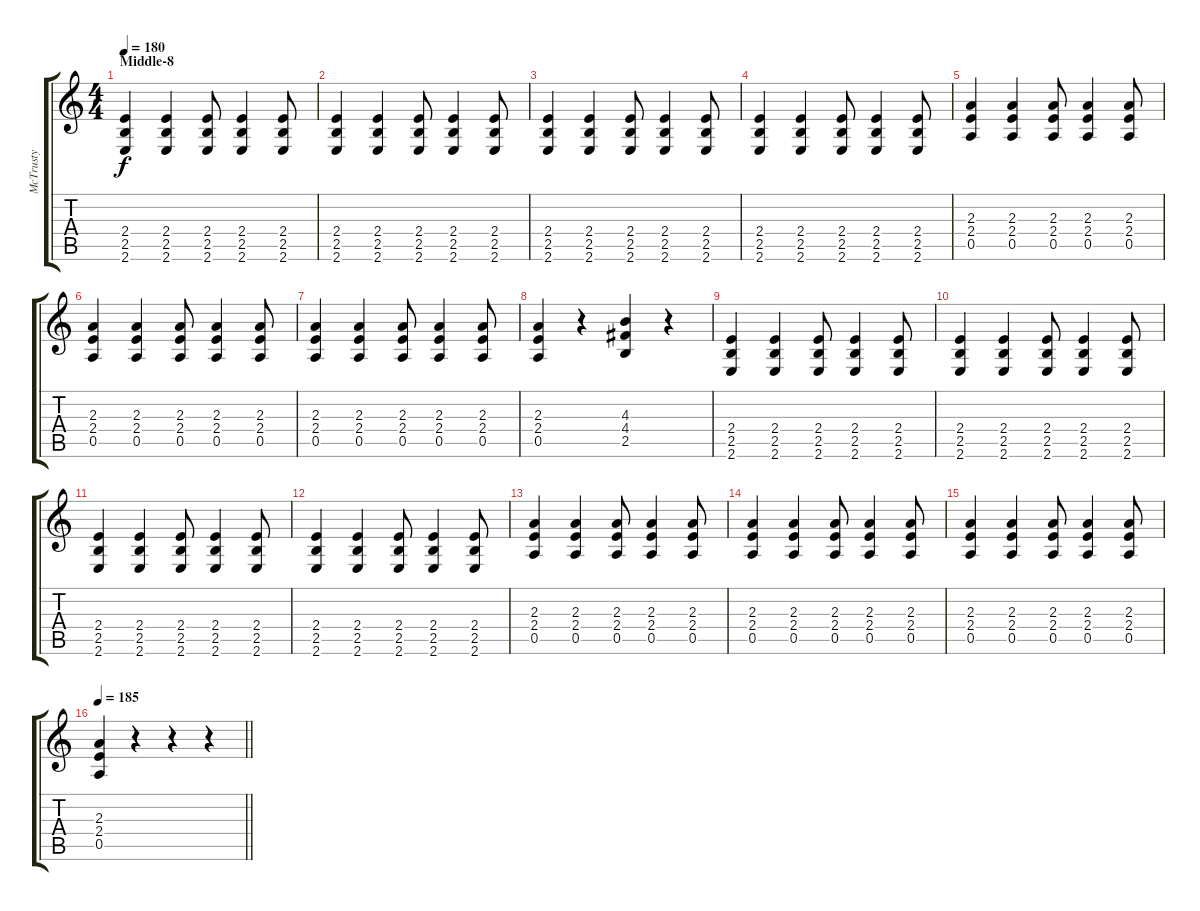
\track ("McTrusty" "McTrusty") {instrument distortionguitar}
\staff {score tabs}
\tuning (E4 B3 G3 D3 A2 D2) {hide}
\ts (4 4)
\section ("" "Middle-8")
\tempo 180
\clef g2
\ks c
(2.4 2.5 2.6).4{dy f} (2.4 2.5 2.6).4 (2.4 2.5 2.6).8 (2.4 2.5 2.6).4 (2.4 2.5 2.6).8 |
(2.4 2.5 2.6).4 (2.4 2.5 2.6).4 (2.4 2.5 2.6).8 (2.4 2.5 2.6).4 (2.4 2.5 2.6).8 |
(2.4 2.5 2.6).4 (2.4 2.5 2.6).4 (2.4 2.5 2.6).8 (2.4 2.5 2.6).4 (2.4 2.5 2.6).8 |
(2.4 2.5 2.6).4 (2.4 2.5 2.6).4 (2.4 2.5 2.6).8 (2.4 2.5 2.6).4 (2.4 2.5 2.6).8 |
(2.3 2.4 0.5).4 (2.3 2.4 0.5).4 (2.3 2.4 0.5).8 (2.3 2.4 0.5).4 (2.3 2.4 0.5).8 |
(2.3 2.4 0.5).4 (2.3 2.4 0.5).4 (2.3 2.4 0.5).8 (2.3 2.4 0.5).4 (2.3 2.4 0.5).8 |
(2.3 2.4 0.5).4 (2.3 2.4 0.5).4 (2.3 2.4 0.5).8 (2.3 2.4 0.5).4 (2.3 2.4 0.5).8 |
(2.3 2.4 0.5).4 r.4 (4.3 4.4 2.5).4 r.4 |
(2.4 2.5 2.6).4 (2.4 2.5 2.6).4 (2.4 2.5 2.6).8 (2.4 2.5 2.6).4 (2.4 2.5 2.6).8 |
(2.4 2.5 2.6).4 (2.4 2.5 2.6).4 (2.4 2.5 2.6).8 (2.4 2.5 2.6).4 (2.4 2.5 2.6).8 |
(2.4 2.5 2.6).4 (2.4 2.5 2.6).4 (2.4 2.5 2.6).8 (2.4 2.5 2.6).4 (2.4 2.5 2.6).8 |
(2.4 2.5 2.6).4 (2.4 2.5 2.6).4 (2.4 2.5 2.6).8 (2.4 2.5 2.6).4 (2.4 2.5 2.6).8 |
(2.3 2.4 0.5).4 (2.3 2.4 0.5).4 (2.3 2.4 0.5).8 (2.3 2.4 0.5).4 (2.3 2.4 0.5).8 |
(2.3 2.4 0.5).4 (2.3 2.4 0.5).4 (2.3 2.4 0.5).8 (2.3 2.4 0.5).4 (2.3 2.4 0.5).8 |
(2.3 2.4 0.5).4 (2.3 2.4 0.5).4 (2.3 2.4 0.5).8 (2.3 2.4 0.5).4 (2.3 2.4 0.5).8 |
\tempo 185
\barLineRight lightlight
(2.3 2.4 0.5).4 r.4 r.4 r.4
